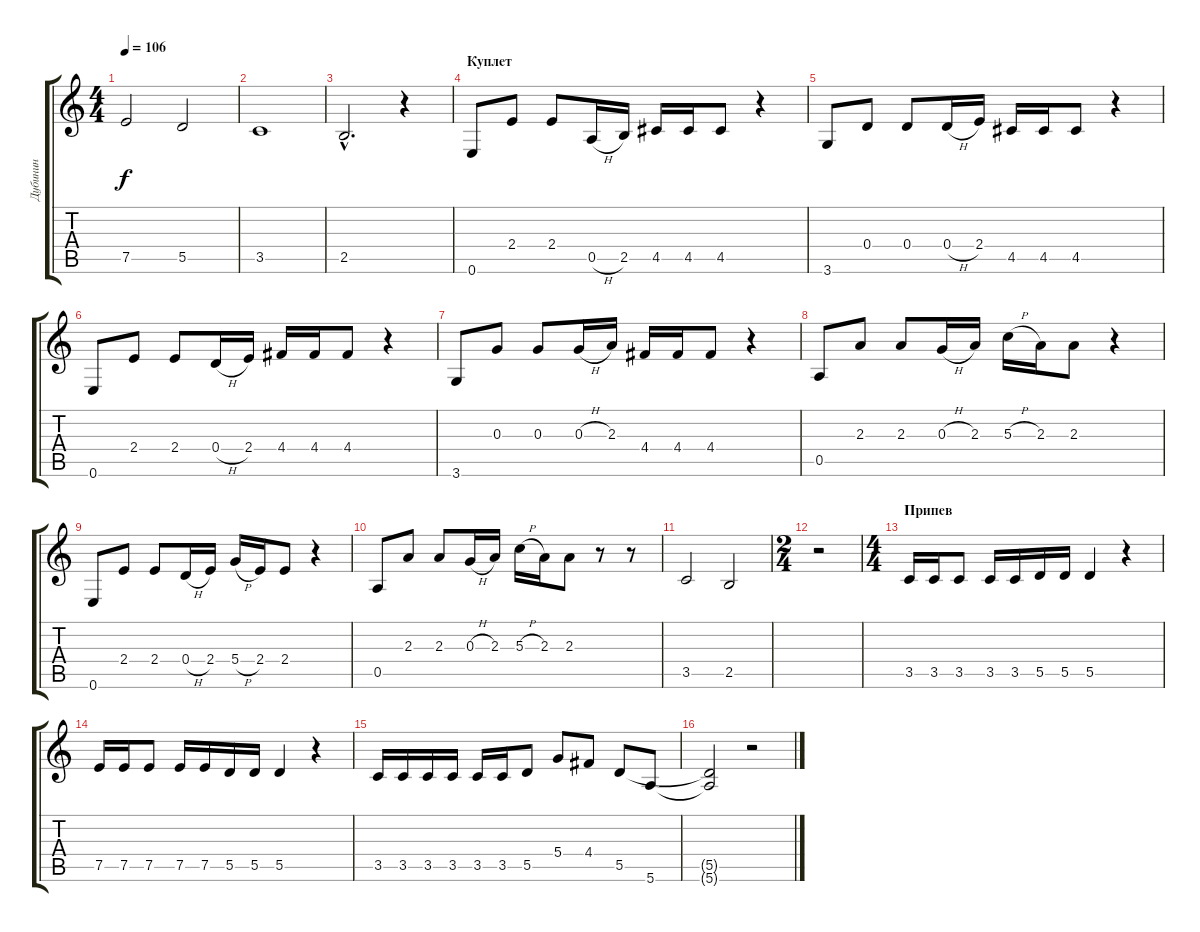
\track ("Дубинин" "Дубинин") {instrument electricbassfinger}
\staff {score tabs}
\tuning (E4 B3 G3 D3 A2 E2) {hide}
\ts (4 4)
\tempo 106
\clef g2
\ks c
7.5.2{dy f} 5.5.2 |
3.5.1 |
2.5{hac}.2{d} r.4 |
\section ("" "Куплет")
0.6.8 2.4.8 2.4.8 0.5{h}.16 2.5.16 4.5.16 4.5.16 4.5.8 r.4 |
3.6.8 0.4.8 0.4.8 0.4{h}.16 2.4.16 4.5.16 4.5.16 4.5.8 r.4 |
0.6.8 2.4.8 2.4.8 0.4{h}.16 2.4.16 4.4.16 4.4.16 4.4.8 r.4 |
3.6.8 0.3.8 0.3.8 0.3{h}.16 2.3.16 4.4.16 4.4.16 4.4.8 r.4 |
0.5.8 2.3.8 2.3.8 0.3{h}.16 2.3.16 5.3{h}.16 2.3.16 2.3.8 r.4 |
0.6.8 2.4.8 2.4.8 0.4{h}.16 2.4.16 5.4{h}.16 2.4.16 2.4.8 r.4 |
0.5.8 2.3.8 2.3.8 0.3{h}.16 2.3.16 5.3{h}.16 2.3.16 2.3.8 r.8 r.8 |
3.5.2 2.5.2 |
\ts (2 4)
r.2 |
\ts (4 4)
\section ("" "Припев")
3.5.16 3.5.16 3.5.8 3.5.16 3.5.16 5.5.16 5.5.16 5.5.4 r.4 |
7.5.16 7.5.16 7.5.8 7.5.16 7.5.16 5.5.16 5.5.16 5.5.4 r.4 |
3.5.16 3.5.16 3.5.16 3.5.16 3.5.16 3.5.16 5.5.8 5.4.8 4.4.8 5.5.8 5.6.8 |
(5.5{t} 5.6{t}).2 r.2
